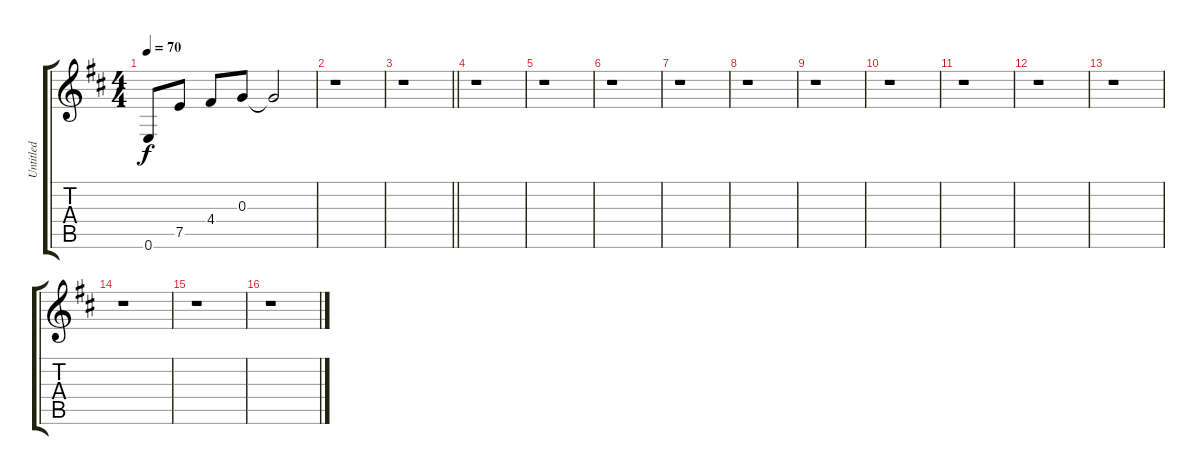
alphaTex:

\track ("Untitled" "Untitled") {instrument acousticguitarsteel}
\staff {score tabs}
\tuning (E4 B3 G3 D3 A2 E2) {hide}
\ts (4 4)
\tempo 70
\clef g2
\ks d
0.6.8{dy f} 7.5.8 4.4.8 0.3.8 0.3{t}.2 |
r.1 |
\barLineRight lightlight
r.1 |
r.1 |
r.1 |
r.1 |
r.1 |
r.1 |
r.1 |
r.1 |
r.1 |
r.1 |
r.1 |
r.1 |
r.1 |
r.1
